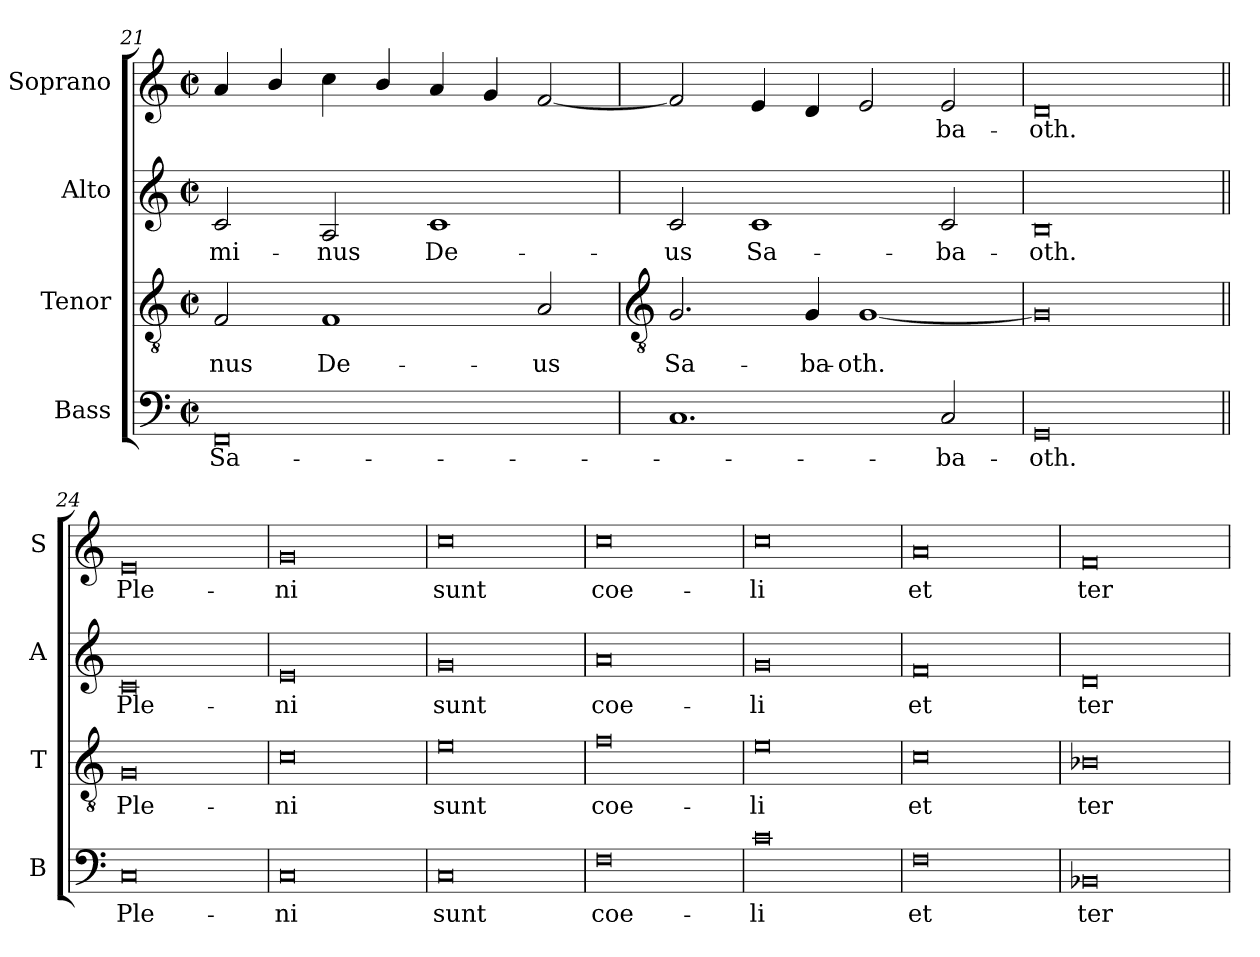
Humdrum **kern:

**kern	**text	**kern	**text	**kern	**text	**kern	**text
*part4	*part4	*part3	*part3	*part2	*part2	*part1	*part1
*staff4	*staff4	*staff3	*staff3	*staff2	*staff2	*staff1	*staff1
*I"Bass	*	*I"Tenor	*	*I"Alto	*	*I"Soprano	*
*I'B	*	*I'T	*	*I'A	*	*I'S	*
*clefF4	*	*clefGv2	*	*clefG2	*	*clefG2	*
*k[]	*	*k[]	*	*k[]	*	*k[]	*
*C:	*	*C:	*	*C:	*	*C:	*
*M4/2	*	*M4/2	*	*M4/2	*	*M4/2	*
*met(c|)	*	*met(c|)	*	*met(c|)	*	*met(c|)	*
=21	=21	=21	=21	=21	=21	=21	=21
!	!LO:LY:b	!	!LO:LY:b	!	!LO:LY:b	!	!
0FF	Sa-	2F	-nus	2c	-mi-	4a	.
.	.	.	.	.	.	4b/	.
!	!	!	!LO:LY:b	!	!LO:LY:b	!	!
.	.	1F	De-	2A	-nus	4cc	.
.	.	.	.	.	.	4b/	.
!	!	!	!	!	!LO:LY:b	!	!
.	.	.	.	1c	De-	4a	.
.	.	.	.	.	.	4g	.
!	!	!	!LO:LY:b	!	!	!	!
.	.	2A	-us	.	.	[2f	.
!!LO:LB:g=z
=22	=22	=22	=22	=22	=22	=22	=22
*	*	*clefGv2	*	*	*	*	*
!	!	!	!LO:LY:b	!	!LO:LY:b	!	!
1.C	.	2.G	Sa-	2c	-us	2f]	.
!	!	!	!	!	!LO:LY:b	!	!
.	.	.	.	1c	Sa-	4e	.
!	!	!	!LO:LY:b	!	!	!	!
.	.	4G	-ba-	.	.	4d	.
!	!	!	!LO:LY:b	!	!	!	!
.	.	[1G	-oth.	.	.	2e	.
!	!LO:LY:b	!	!	!	!LO:LY:b	!	!LO:LY:b
2C	ba-	.	.	2c	-ba-	2e	ba-
=23	=23	=23	=23	=23	=23	=23	=23
!	!LO:LY:b	!	!	!	!LO:LY:b	!	!LO:LY:b
0GG	-oth.	0G]	.	0B	-oth.	0d	-oth.
=24||	=24||	=24||	=24||	=24||	=24||	=24||	=24||
!	!LO:LY:b	!	!LO:LY:b	!	!LO:LY:b	!	!LO:LY:b
0C	Ple-	0G	Ple-	0c	Ple-	0e	Ple-
=25	=25	=25	=25	=25	=25	=25	=25
!	!LO:LY:b	!	!LO:LY:b	!	!LO:LY:b	!	!LO:LY:b
0C	-ni	0c	-ni	0e	-ni	0g	-ni
=26	=26	=26	=26	=26	=26	=26	=26
!	!LO:LY:b	!	!LO:LY:b	!	!LO:LY:b	!	!LO:LY:b
0C	sunt	0e	sunt	0g	sunt	0cc	sunt
=27	=27	=27	=27	=27	=27	=27	=27
!	!LO:LY:b	!	!LO:LY:b	!	!LO:LY:b	!	!LO:LY:b
0F	coe-	0f	coe-	0a	coe-	0cc	coe-
=28	=28	=28	=28	=28	=28	=28	=28
!	!LO:LY:b	!	!LO:LY:b	!	!LO:LY:b	!	!LO:LY:b
0c	-li	0e	-li	0g	-li	0cc	-li
=29	=29	=29	=29	=29	=29	=29	=29
!	!LO:LY:b	!	!LO:LY:b	!	!LO:LY:b	!	!LO:LY:b
0F	et	0c	et	0f	et	0a	et
=30	=30	=30	=30	=30	=30	=30	=30
!	!LO:LY:b	!	!LO:LY:b	!	!LO:LY:b	!	!LO:LY:b
0BB-X	ter-	0B-X	ter-	0d	ter-	0f	ter-
=	=	=	=	=	=	=	=
*-	*-	*-	*-	*-	*-	*-	*-
